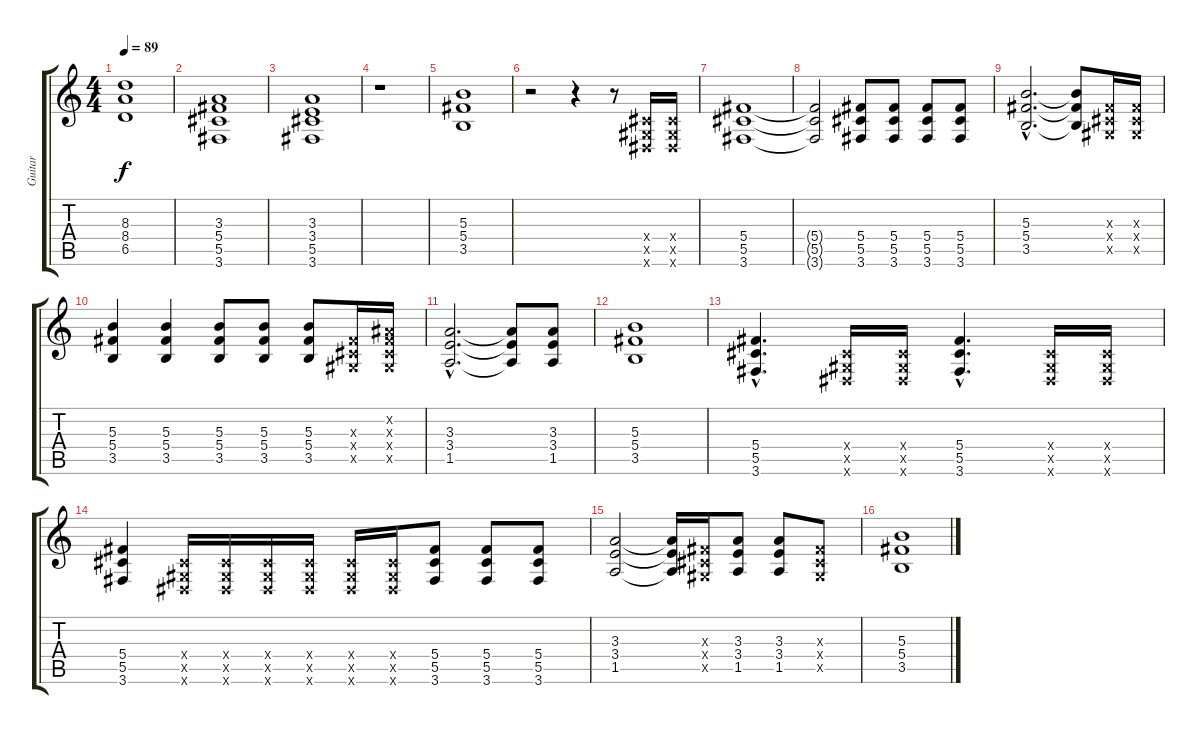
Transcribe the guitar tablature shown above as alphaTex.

\track ("Guitar" "Guitar") {instrument overdrivenguitar}
\staff {score tabs}
\tuning (Eb4 Bb3 Gb3 Db3 Ab2 Eb2) {hide}
\ts (4 4)
\tempo 89
\clef g2
\ks c
(8.3 8.4 6.5).1{dy f} |
(3.3 5.4 5.5 3.6).1 |
(3.3 3.4 5.5 3.6).1 |
r.1 |
(5.3 5.4 3.5).1 |
r.2 r.4 r.8 (0.4{x} 0.5{x} 0.6{x}).16 (0.4{x} 0.5{x} 0.6{x}).16 |
(5.4 5.5 3.6).1 |
(5.4{t} 5.5{t} 3.6{t}).2 (5.4 5.5 3.6).8 (5.4 5.5 3.6).8 (5.4 5.5 3.6).8 (5.4 5.5 3.6).8 |
(5.3{hac} 5.4{hac} 3.5{hac}).2{d} (5.3{t} 5.4{t} 3.5{t}).8 (0.3{x} 0.4{x} 0.5{x}).16 (0.3{x} 0.4{x} 0.5{x}).16 |
(5.3 5.4 3.5).4 (5.3 5.4 3.5).4 (5.3 5.4 3.5).8 (5.3 5.4 3.5).8 (5.3 5.4 3.5).8 (0.3{x} 0.4{x} 0.5{x}).16 (0.2{x} 0.3{x} 0.4{x} 0.5{x}).16 |
(3.3{hac} 3.4{hac} 1.5{hac}).2{d} (3.3{t} 3.4{t} 1.5{t}).8 (3.3 3.4 1.5).8 |
(5.3 5.4 3.5).1 |
(5.4{hac} 5.5{hac} 3.6{hac}).4{d} (0.4{x} 0.5{x} 0.6{x}).16 (0.4{x} 0.5{x} 0.6{x}).16 (5.4{hac} 5.5{hac} 3.6{hac}).4{d} (0.4{x} 0.5{x} 0.6{x}).16 (0.4{x} 0.5{x} 0.6{x}).16 |
(5.4 5.5 3.6).4 (0.4{x} 0.5{x} 0.6{x}).16 (0.4{x} 0.5{x} 0.6{x}).16 (0.4{x} 0.5{x} 0.6{x}).16 (0.4{x} 0.5{x} 0.6{x}).16 (0.4{x} 0.5{x} 0.6{x}).16 (0.4{x} 0.5{x} 0.6{x}).16 (5.4 5.5 3.6).8 (5.4 5.5 3.6).8 (5.4 5.5 3.6).8 |
(3.3 3.4 1.5).2 (3.3{t} 3.4{t} 1.5{t}).16 (0.3{x} 0.4{x} 0.5{x}).16 (3.3 3.4 1.5).8 (3.3 3.4 1.5).8 (0.3{x} 0.4{x} 0.5{x}).8 |
(5.3 5.4 3.5).1
